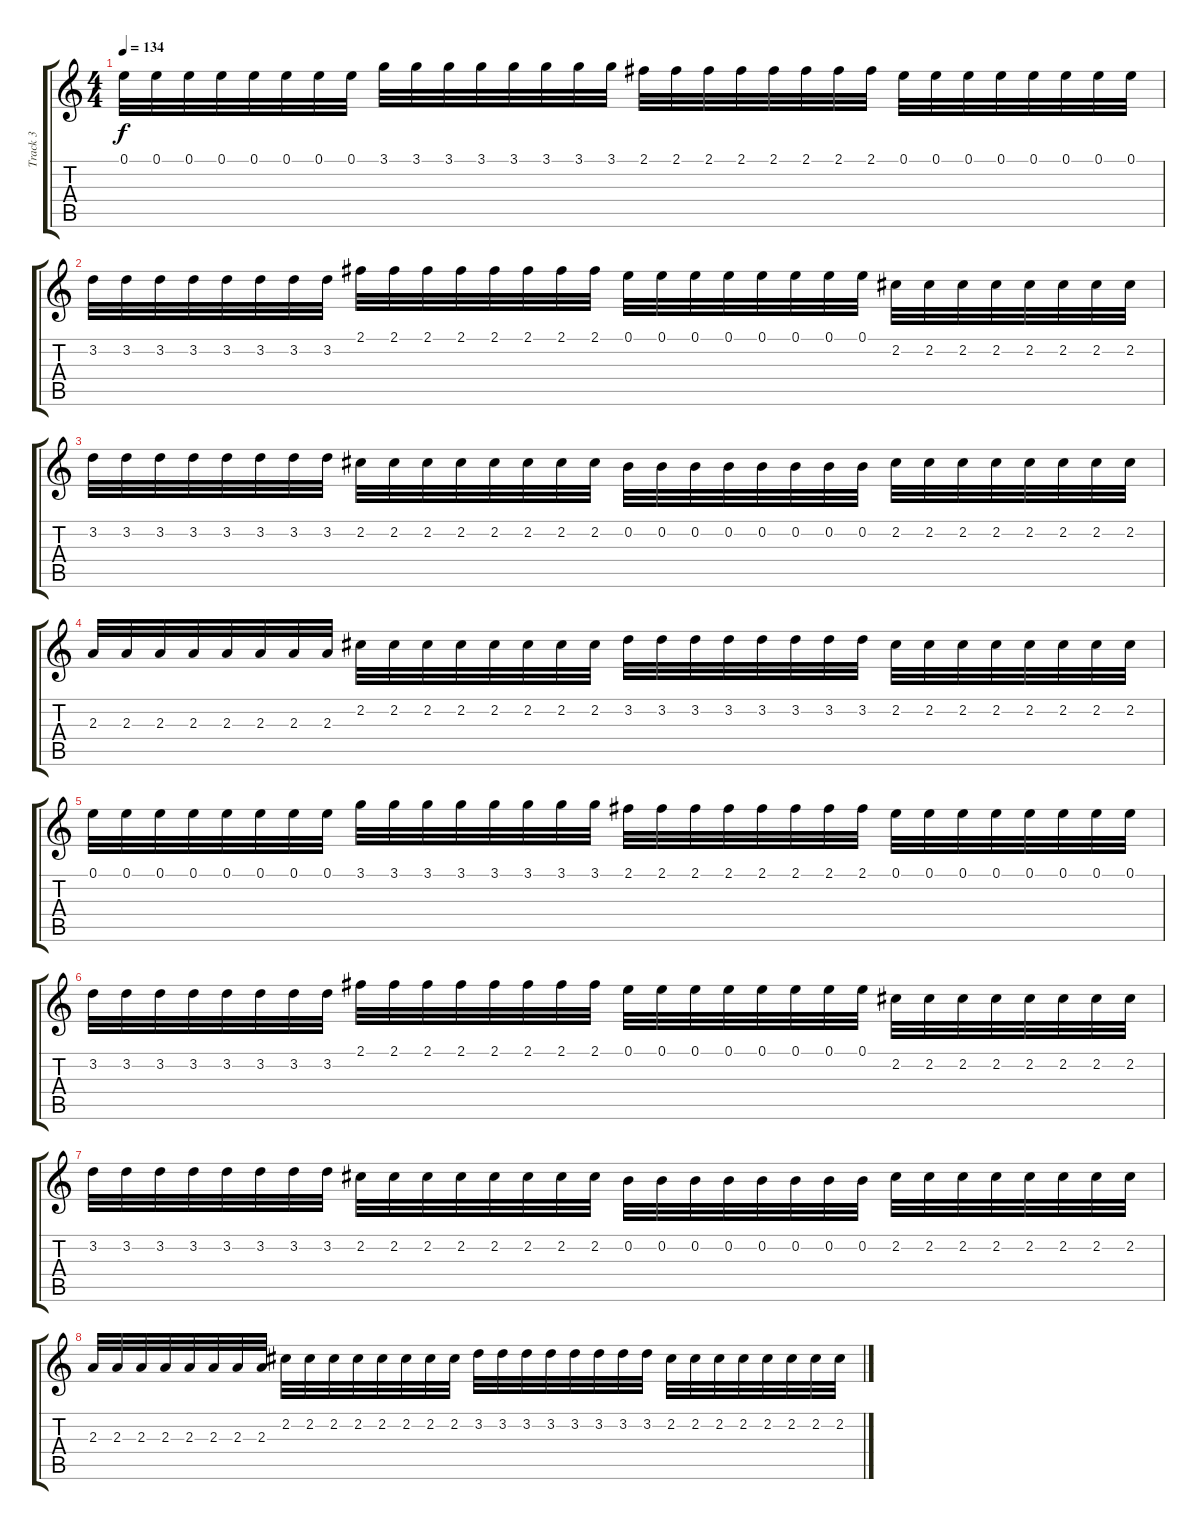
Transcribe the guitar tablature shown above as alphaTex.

\track ("Track 3" "Track 3") {instrument distortionguitar}
\staff {score tabs}
\tuning (E4 B3 G3 D3 A2 E2) {hide}
\ts (4 4)
\tempo 134
\clef g2
\ks c
0.1.32{dy f} 0.1.32 0.1.32 0.1.32 0.1.32 0.1.32 0.1.32 0.1.32 3.1.32 3.1.32 3.1.32 3.1.32 3.1.32 3.1.32 3.1.32 3.1.32 2.1.32 2.1.32 2.1.32 2.1.32 2.1.32 2.1.32 2.1.32 2.1.32 0.1.32 0.1.32 0.1.32 0.1.32 0.1.32 0.1.32 0.1.32 0.1.32 |
3.2.32 3.2.32 3.2.32 3.2.32 3.2.32 3.2.32 3.2.32 3.2.32 2.1.32 2.1.32 2.1.32 2.1.32 2.1.32 2.1.32 2.1.32 2.1.32 0.1.32 0.1.32 0.1.32 0.1.32 0.1.32 0.1.32 0.1.32 0.1.32 2.2.32 2.2.32 2.2.32 2.2.32 2.2.32 2.2.32 2.2.32 2.2.32 |
3.2.32 3.2.32 3.2.32 3.2.32 3.2.32 3.2.32 3.2.32 3.2.32 2.2.32 2.2.32 2.2.32 2.2.32 2.2.32 2.2.32 2.2.32 2.2.32 0.2.32 0.2.32 0.2.32 0.2.32 0.2.32 0.2.32 0.2.32 0.2.32 2.2.32 2.2.32 2.2.32 2.2.32 2.2.32 2.2.32 2.2.32 2.2.32 |
2.3.32 2.3.32 2.3.32 2.3.32 2.3.32 2.3.32 2.3.32 2.3.32 2.2.32 2.2.32 2.2.32 2.2.32 2.2.32 2.2.32 2.2.32 2.2.32 3.2.32 3.2.32 3.2.32 3.2.32 3.2.32 3.2.32 3.2.32 3.2.32 2.2.32 2.2.32 2.2.32 2.2.32 2.2.32 2.2.32 2.2.32 2.2.32 |
0.1.32 0.1.32 0.1.32 0.1.32 0.1.32 0.1.32 0.1.32 0.1.32 3.1.32 3.1.32 3.1.32 3.1.32 3.1.32 3.1.32 3.1.32 3.1.32 2.1.32 2.1.32 2.1.32 2.1.32 2.1.32 2.1.32 2.1.32 2.1.32 0.1.32 0.1.32 0.1.32 0.1.32 0.1.32 0.1.32 0.1.32 0.1.32 |
3.2.32 3.2.32 3.2.32 3.2.32 3.2.32 3.2.32 3.2.32 3.2.32 2.1.32 2.1.32 2.1.32 2.1.32 2.1.32 2.1.32 2.1.32 2.1.32 0.1.32 0.1.32 0.1.32 0.1.32 0.1.32 0.1.32 0.1.32 0.1.32 2.2.32 2.2.32 2.2.32 2.2.32 2.2.32 2.2.32 2.2.32 2.2.32 |
3.2.32 3.2.32 3.2.32 3.2.32 3.2.32 3.2.32 3.2.32 3.2.32 2.2.32 2.2.32 2.2.32 2.2.32 2.2.32 2.2.32 2.2.32 2.2.32 0.2.32 0.2.32 0.2.32 0.2.32 0.2.32 0.2.32 0.2.32 0.2.32 2.2.32 2.2.32 2.2.32 2.2.32 2.2.32 2.2.32 2.2.32 2.2.32 |
2.3.32 2.3.32 2.3.32 2.3.32 2.3.32 2.3.32 2.3.32 2.3.32 2.2.32 2.2.32 2.2.32 2.2.32 2.2.32 2.2.32 2.2.32 2.2.32 3.2.32 3.2.32 3.2.32 3.2.32 3.2.32 3.2.32 3.2.32 3.2.32 2.2.32 2.2.32 2.2.32 2.2.32 2.2.32 2.2.32 2.2.32 2.2.32
